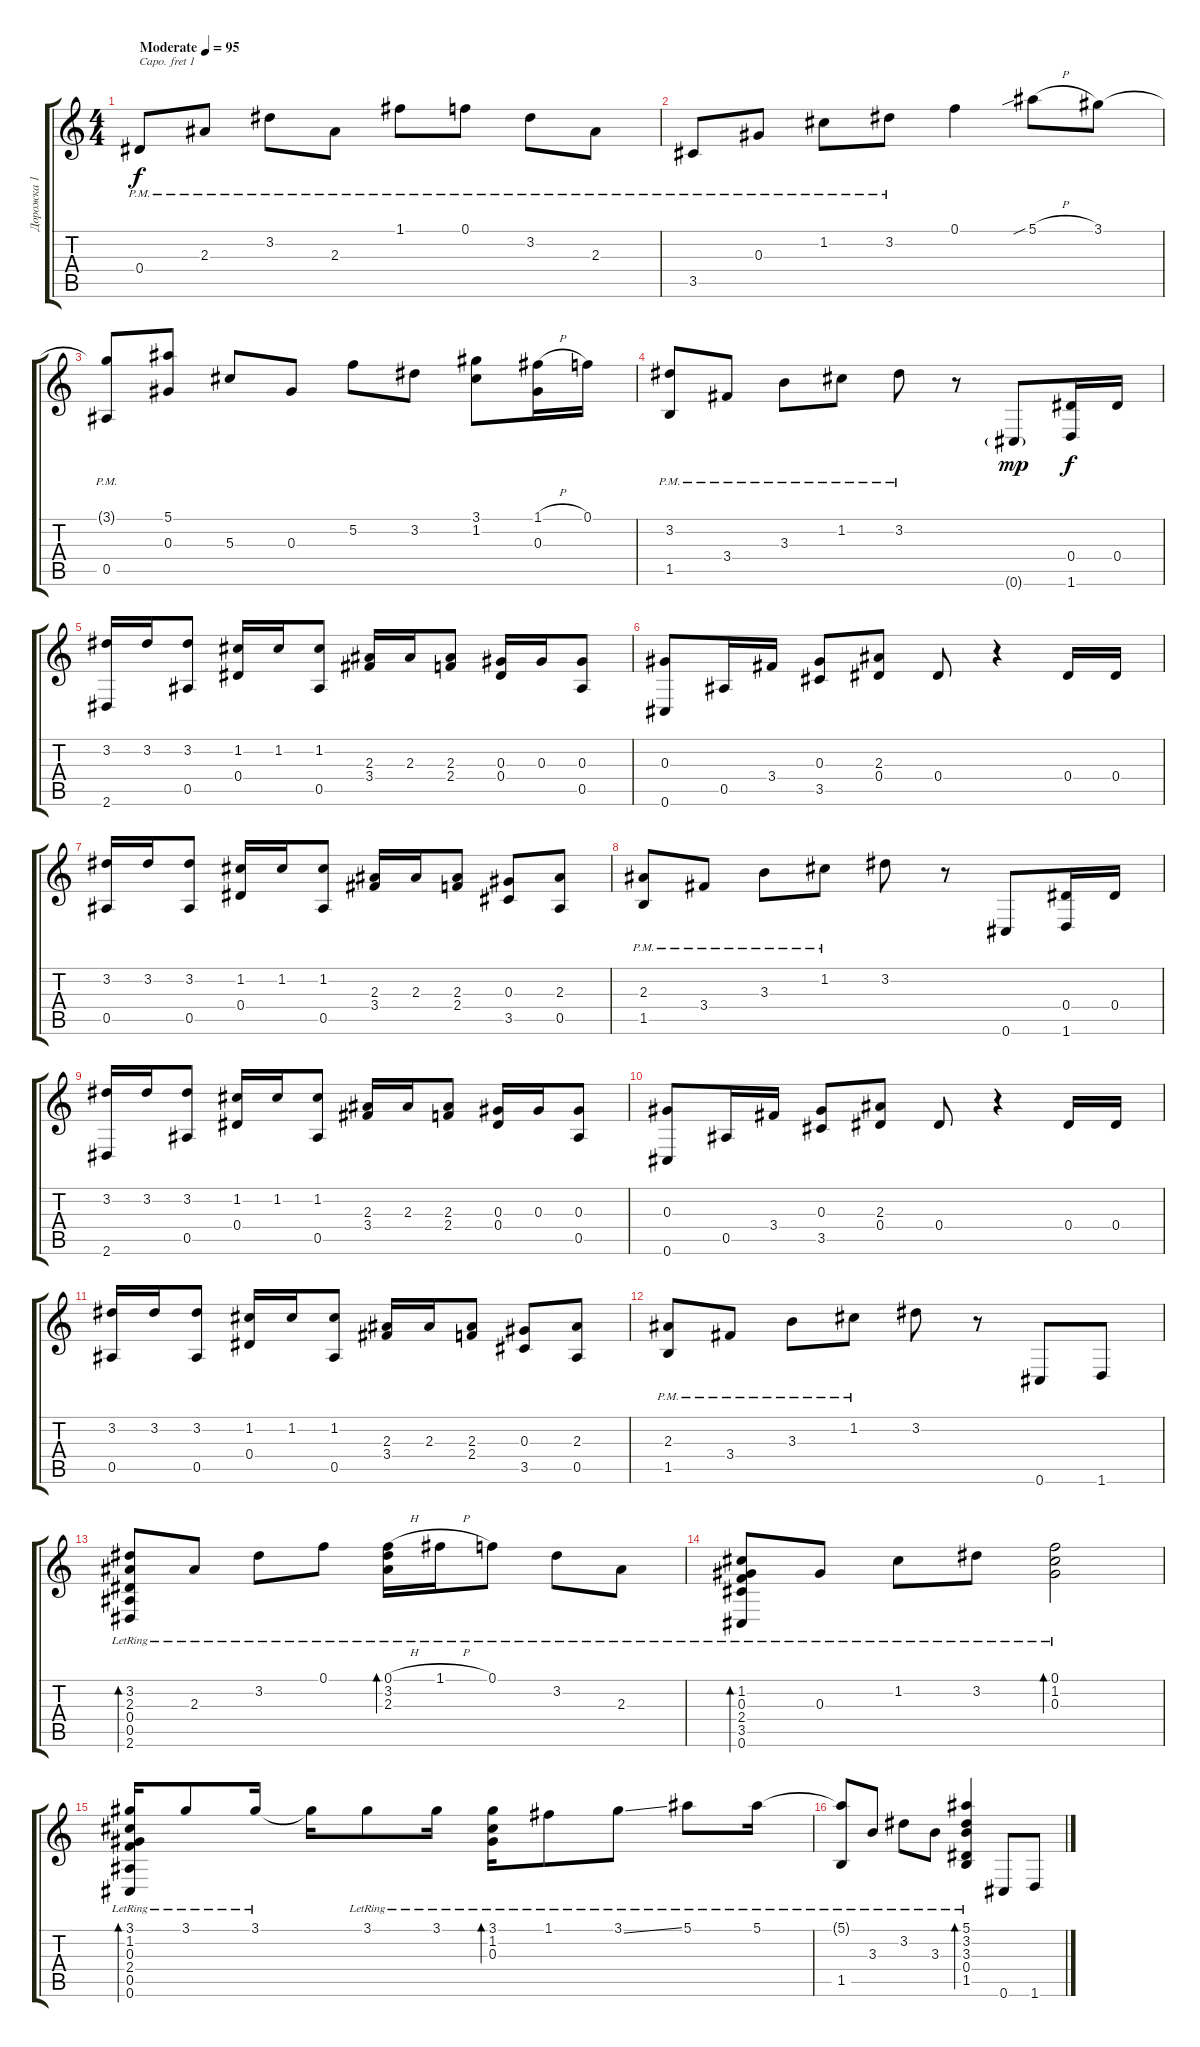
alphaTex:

\track ("Дорожка 1" "Дорожка 1") {instrument acousticguitarsteel}
\staff {score tabs}
\capo 1
\tuning (E4 B3 G3 D3 A2 C2) {hide}
\ts (4 4)
\tempo (95 "Moderate")
\clef g2
\ks c
0.4{pm}.8{dy f instrument acousticguitarsteel} 2.3{pm}.8 3.2{pm}.8 2.3{pm}.8 1.1{pm}.8 0.1{pm}.8 3.2{pm}.8 2.3{pm}.8 |
3.5{pm}.8 0.3{pm}.8 1.2{pm}.8 3.2{pm}.8 0.1.4 5.1{sib h}.8 3.1.8 |
(3.1{t} 0.5{pm}).8 (5.1 0.3).8 5.3.8 0.3.8 5.2.8 3.2.8 (3.1 1.2).8 (1.1{h} 0.3).16 0.1.16 |
(3.2{pm} 1.5{pm}).8 3.4{pm}.8 3.3{pm}.8 1.2{pm}.8 3.2{pm}.8 r.8 0.6{g}.8{dy mp} (0.4 1.6).16{dy f} 0.4.16 |
(3.2 2.6).16 3.2.16 (3.2 0.5).8 (1.2 0.4).16 1.2.16 (1.2 0.5).8 (2.3 3.4).16 2.3.16 (2.3 2.4).8 (0.3 0.4).16 0.3.16 (0.3 0.5).8 |
(0.3 0.6).8 0.5.16 3.4.16 (0.3 3.5).8 (2.3 0.4).8 0.4.8 r.4 0.4.16 0.4.16 |
(3.2 0.5).16 3.2.16 (3.2 0.5).8 (1.2 0.4).16 1.2.16 (1.2 0.5).8 (2.3 3.4).16 2.3.16 (2.3 2.4).8 (0.3 3.5).8 (2.3 0.5).8 |
(2.3{pm} 1.5{pm}).8 3.4{pm}.8 3.3{pm}.8 1.2{pm}.8 3.2.8 r.8 0.6.8 (0.4 1.6).16 0.4.16 |
(3.2 2.6).16 3.2.16 (3.2 0.5).8 (1.2 0.4).16 1.2.16 (1.2 0.5).8 (2.3 3.4).16 2.3.16 (2.3 2.4).8 (0.3 0.4).16 0.3.16 (0.3 0.5).8 |
(0.3 0.6).8 0.5.16 3.4.16 (0.3 3.5).8 (2.3 0.4).8 0.4.8 r.4 0.4.16 0.4.16 |
(3.2 0.5).16 3.2.16 (3.2 0.5).8 (1.2 0.4).16 1.2.16 (1.2 0.5).8 (2.3 3.4).16 2.3.16 (2.3 2.4).8 (0.3 3.5).8 (2.3 0.5).8 |
(2.3{pm} 1.5{pm}).8 3.4{pm}.8 3.3{pm}.8 1.2{pm}.8 3.2.8 r.8 0.6.8 1.6.8 |
(3.2{lr} 2.3{lr} 0.4{lr} 0.5{lr} 2.6{lr}).8{bd 60} 2.3{lr}.8 3.2{lr}.8 0.1{lr}.8 (0.1{h lr} 3.2{lr} 2.3{lr}).16{bd 60} 1.1{h lr}.16 0.1{lr}.8 3.2{lr}.8 2.3{lr}.8 |
(1.2{lr} 0.3{lr} 2.4{lr} 3.5{lr} 0.6{lr}).8{bd 60} 0.3{lr}.8 1.2{lr}.8 3.2{lr}.8 (0.1{lr} 1.2{lr} 0.3{lr}).2{bd 60} |
(3.1{lr} 1.2{lr} 0.3{lr} 2.4{lr} 0.5{lr} 0.6{lr}).16{bd 60} 3.1{lr}.8 3.1{lr}.16 3.1{t}.16 3.1{lr}.8 3.1{lr}.16 (3.1{lr} 1.2{lr} 0.3{lr}).16{bd 60} 1.1{lr}.8 3.1{ss lr}.8 5.1{lr}.8 5.1{lr}.16 |
(5.1{t} 1.5{lr}).8 3.3{lr}.8 3.2{lr}.8 3.3{lr}.8 (5.1{lr} 3.2{lr} 3.3{lr} 0.4{lr} 1.5{lr}).4{bd 60} 0.6.8 1.6.8
